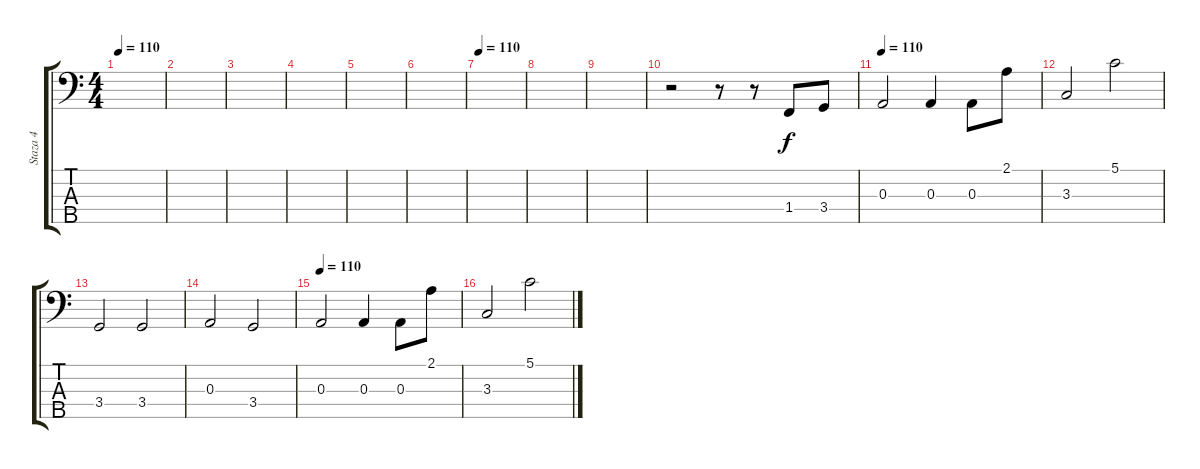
\track ("Staza 4" "Staza 4") {instrument electricbassfinger}
\staff {score tabs}
\tuning (G2 D2 A1 E1 B0) {hide}
\ts (4 4)
\tempo 110
\clef f4
\ks c
|
|
|
|
|
|
\tempo 110
|
|
|
r.2 r.8 r.8 1.4.8 3.4.8 |
\tempo 110
0.3.2 0.3.4 0.3.8 2.1.8 |
3.3.2 5.1.2 |
3.4.2 3.4.2 |
0.3.2 3.4.2 |
\tempo 110
0.3.2 0.3.4 0.3.8 2.1.8 |
3.3.2 5.1.2
